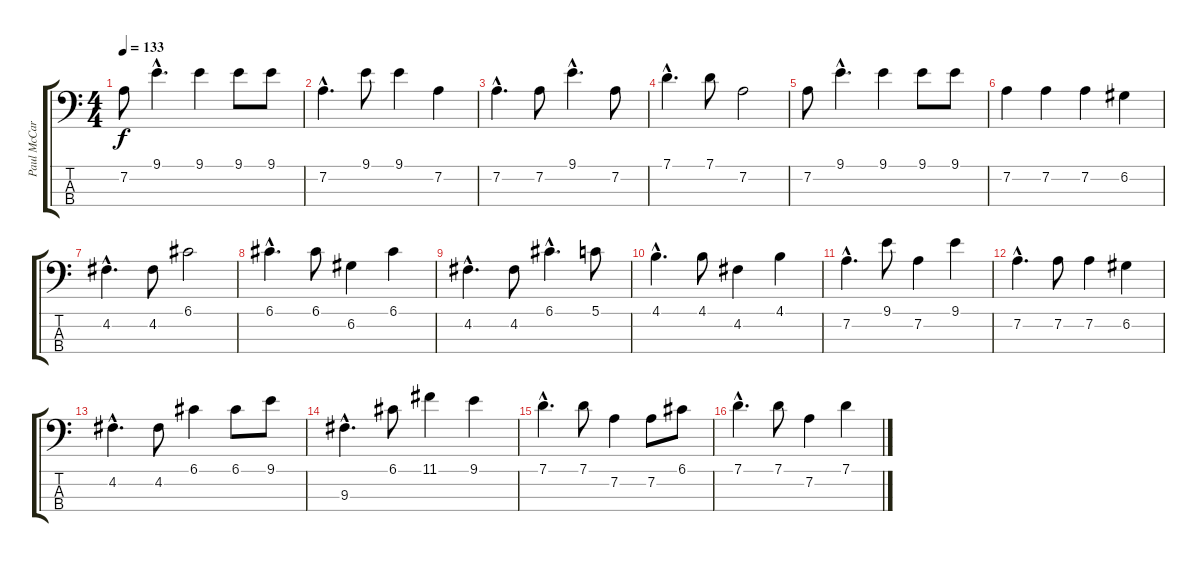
\track ("Paul McCartney - Bass" "Paul McCar") {instrument electricbassfinger}
\staff {score tabs}
\tuning (G2 D2 A1 E1) {hide}
\ts (4 4)
\tempo 133
\clef f4
\ks c
7.2.8{dy f} 9.1{hac}.4{d} 9.1.4 9.1.8 9.1.8 |
7.2{hac}.4{d} 9.1.8 9.1.4 7.2.4 |
7.2{hac}.4{d} 7.2.8 9.1{hac}.4{d} 7.2.8 |
7.1{hac}.4{d} 7.1.8 7.2.2 |
7.2.8 9.1{hac}.4{d} 9.1.4 9.1.8 9.1.8 |
7.2.4 7.2.4 7.2.4 6.2.4 |
4.2{hac}.4{d} 4.2.8 6.1.2 |
6.1{hac}.4{d} 6.1.8 6.2.4 6.1.4 |
4.2{hac}.4{d} 4.2.8 6.1{hac}.4{d} 5.1.8 |
4.1{hac}.4{d} 4.1.8 4.2.4 4.1.4 |
7.2{hac}.4{d} 9.1.8 7.2.4 9.1.4 |
7.2{hac}.4{d} 7.2.8 7.2.4 6.2.4 |
4.2{hac}.4{d} 4.2.8 6.1.4 6.1.8 9.1.8 |
9.3{hac}.4{d} 6.1.8 11.1.4 9.1.4 |
7.1{hac}.4{d} 7.1.8 7.2.4 7.2.8 6.1.8 |
7.1{hac}.4{d} 7.1.8 7.2.4 7.1.4
